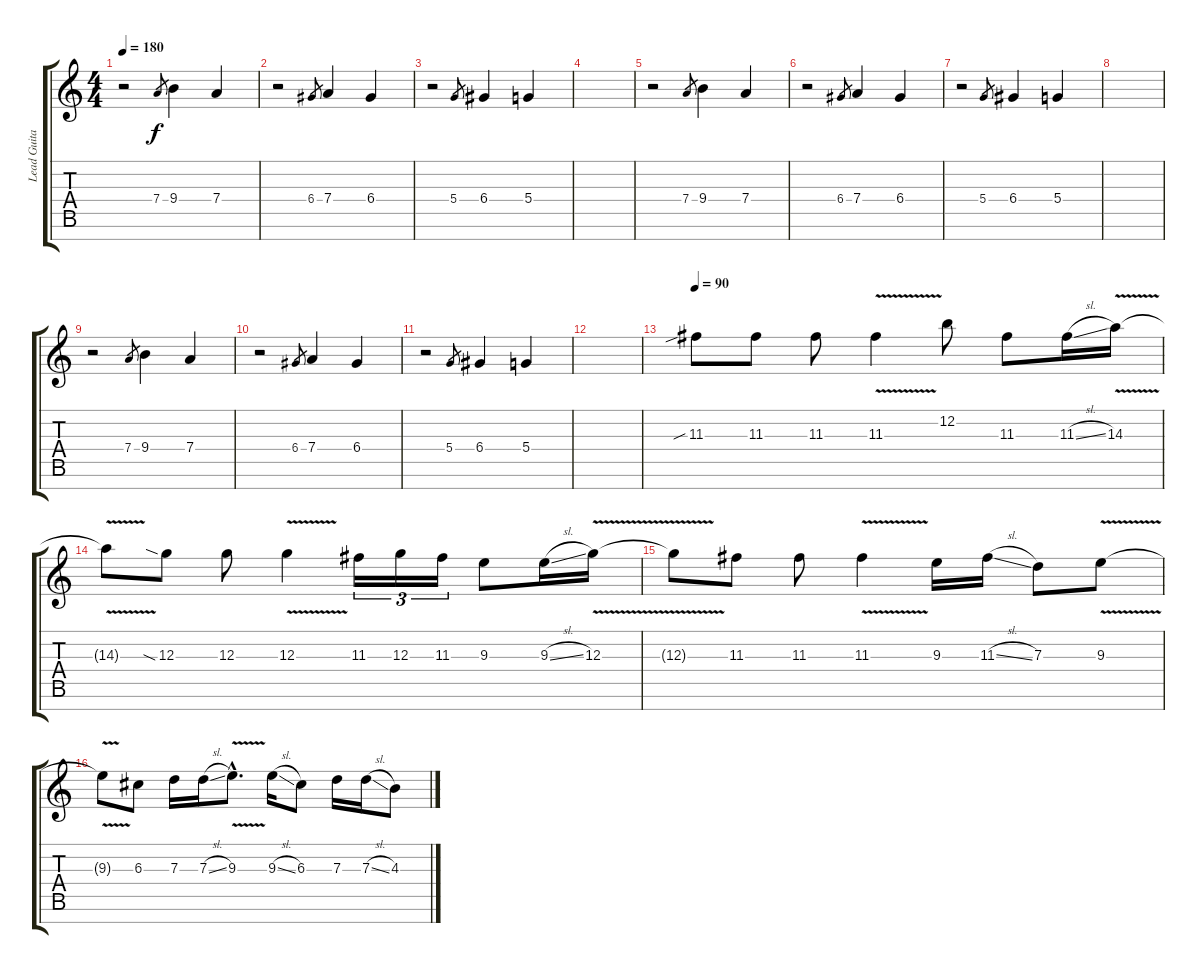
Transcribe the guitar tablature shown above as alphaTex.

\track ("Lead Guitar" "Lead Guita") {instrument distortionguitar}
\staff {score tabs}
\tuning (E4 B3 G3 D3 A2 E2 B1) {hide}
\ts (4 4)
\tempo 180
\clef g2
\ks c
r.2{dy f} 7.4.8{gr} 9.4.4 7.4.4 |
r.2 6.4.8{gr} 7.4.4 6.4.4 |
r.2 5.4.8{gr} 6.4.4 5.4.4 |
|
r.2 7.4.8{gr} 9.4.4 7.4.4 |
r.2 6.4.8{gr} 7.4.4 6.4.4 |
r.2 5.4.8{gr} 6.4.4 5.4.4 |
|
r.2 7.4.8{gr} 9.4.4 7.4.4 |
r.2 6.4.8{gr} 7.4.4 6.4.4 |
r.2 5.4.8{gr} 6.4.4 5.4.4 |
|
\tempo 90
11.3{sib}.8 11.3.8 11.3.8 11.3{v}.4 12.2.8 11.3.8 11.3{sl}.16 14.3{v}.16 |
14.3{t}.8 12.3{sia}.8 12.3.8 12.3{v}.4 11.3.16{tu (3 2)} 12.3.16{tu (3 2)} 11.3.16{tu (3 2)} 9.3.8 9.3{sl}.16 12.3{v}.16 |
12.3{t}.8 11.3.8 11.3.8 11.3{v}.4 9.3.16 11.3{sl}.16 7.3.8 9.3{v}.8 |
9.3{t}.8 6.3.8 7.3.16 7.3{sl}.16 9.3{v hac}.8{d} 9.3{sl}.16 6.3.8 7.3.16 7.3{sl}.16 4.3.8
